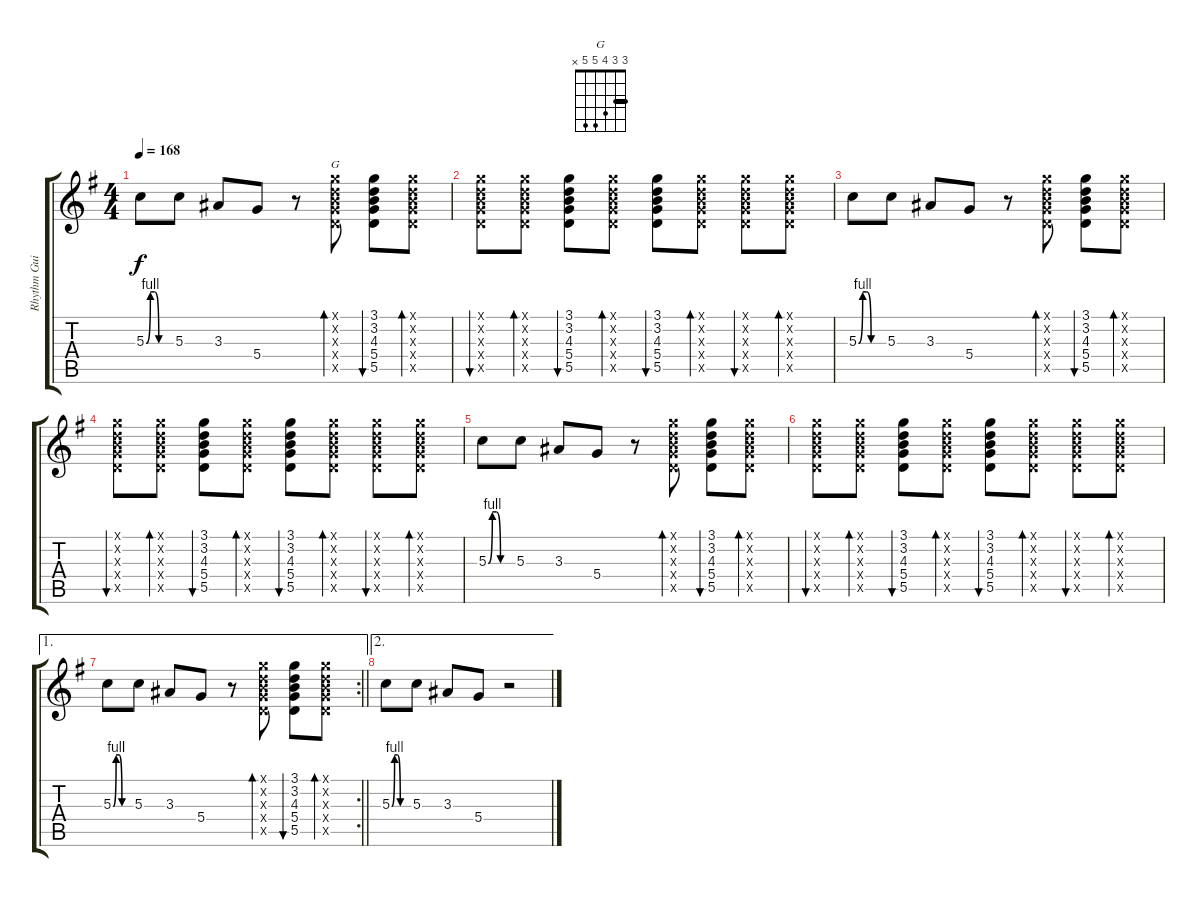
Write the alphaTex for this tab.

\track ("Rhythm Guitar" "Rhythm Gui") {instrument distortionguitar}
\staff {score tabs}
\tuning (E4 B3 G3 D3 A2 E2) {hide}
\chord ("G" 3 3 4 5 5 x) {barre 3}
\ts (4 4)
\tempo 168
\clef g2
\ks g
5.3{be (custom 0 0 10 4 20 4 30 0 60 0)}.8{dy f} 5.3.8 3.3.8 5.4.8 r.8 (3.1{x} 3.2{x} 4.3{x} 5.4{x} 5.5{x}).8{bd 30 ch "G"} (3.1 3.2 4.3 5.4 5.5).8{bu 30} (3.1{x} 3.2{x} 4.3{x} 5.4{x} 5.5{x}).8{bd 30} |
(3.1{x} 3.2{x} 4.3{x} 5.4{x} 5.5{x}).8{bu 30} (3.1{x} 3.2{x} 4.3{x} 5.4{x} 5.5{x}).8{bd 30} (3.1 3.2 4.3 5.4 5.5).8{bu 30} (3.1{x} 3.2{x} 4.3{x} 5.4{x} 5.5{x}).8{bd 30} (3.1 3.2 4.3 5.4 5.5).8{bu 30} (3.1{x} 3.2{x} 4.3{x} 5.4{x} 5.5{x}).8{bd 30} (3.1{x} 3.2{x} 4.3{x} 5.4{x} 5.5{x}).8{bu 30} (3.1{x} 3.2{x} 4.3{x} 5.4{x} 5.5{x}).8{bd 30} |
5.3{be (custom 0 0 10 4 20 4 30 0 60 0)}.8 5.3.8 3.3.8 5.4.8 r.8 (3.1{x} 3.2{x} 4.3{x} 5.4{x} 5.5{x}).8{bd 30} (3.1 3.2 4.3 5.4 5.5).8{bu 30} (3.1{x} 3.2{x} 4.3{x} 5.4{x} 5.5{x}).8{bd 30} |
(3.1{x} 3.2{x} 4.3{x} 5.4{x} 5.5{x}).8{bu 30} (3.1{x} 3.2{x} 4.3{x} 5.4{x} 5.5{x}).8{bd 30} (3.1 3.2 4.3 5.4 5.5).8{bu 30} (3.1{x} 3.2{x} 4.3{x} 5.4{x} 5.5{x}).8{bd 30} (3.1 3.2 4.3 5.4 5.5).8{bu 30} (3.1{x} 3.2{x} 4.3{x} 5.4{x} 5.5{x}).8{bd 30} (3.1{x} 3.2{x} 4.3{x} 5.4{x} 5.5{x}).8{bu 30} (3.1{x} 3.2{x} 4.3{x} 5.4{x} 5.5{x}).8{bd 30} |
5.3{be (custom 0 0 10 4 20 4 30 0 60 0)}.8 5.3.8 3.3.8 5.4.8 r.8 (3.1{x} 3.2{x} 4.3{x} 5.4{x} 5.5{x}).8{bd 30} (3.1 3.2 4.3 5.4 5.5).8{bu 30} (3.1{x} 3.2{x} 4.3{x} 5.4{x} 5.5{x}).8{bd 30} |
(3.1{x} 3.2{x} 4.3{x} 5.4{x} 5.5{x}).8{bu 30} (3.1{x} 3.2{x} 4.3{x} 5.4{x} 5.5{x}).8{bd 30} (3.1 3.2 4.3 5.4 5.5).8{bu 30} (3.1{x} 3.2{x} 4.3{x} 5.4{x} 5.5{x}).8{bd 30} (3.1 3.2 4.3 5.4 5.5).8{bu 30} (3.1{x} 3.2{x} 4.3{x} 5.4{x} 5.5{x}).8{bd 30} (3.1{x} 3.2{x} 4.3{x} 5.4{x} 5.5{x}).8{bu 30} (3.1{x} 3.2{x} 4.3{x} 5.4{x} 5.5{x}).8{bd 30} |
\ae 1
\rc 2
\barLineRight lightlight
5.3{be (custom 0 0 10 4 20 4 30 0 60 0)}.8 5.3.8 3.3.8 5.4.8 r.8 (3.1{x} 3.2{x} 4.3{x} 5.4{x} 5.5{x}).8{bd 30} (3.1 3.2 4.3 5.4 5.5).8{bu 30} (3.1{x} 3.2{x} 4.3{x} 5.4{x} 5.5{x}).8{bd 30} |
\ae 2
5.3{be (custom 0 0 10 4 20 4 30 0 60 0)}.8 5.3.8 3.3.8 5.4.8 r.2
